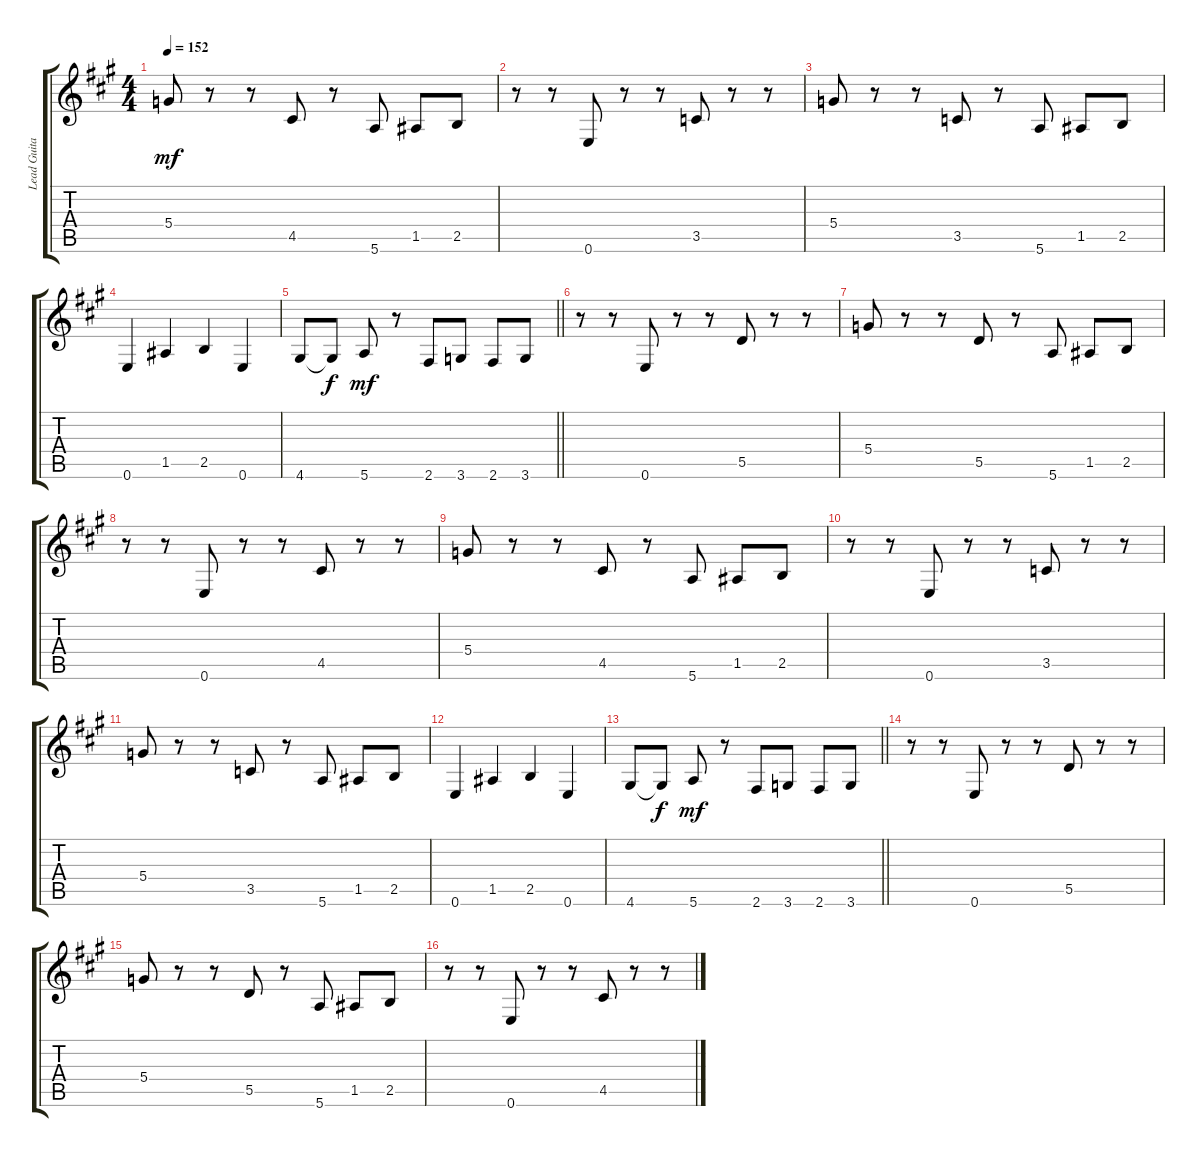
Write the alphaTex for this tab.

\track ("Lead Guitar clean" "Lead Guita") {instrument electricguitarclean}
\staff {score tabs}
\tuning (E4 B3 G3 D3 A2 E2) {hide}
\ts (4 4)
\tempo 152
\clef g2
\ks a
5.4.8{dy mf} r.8 r.8 4.5.8 r.8 5.6.8 1.5.8 2.5.8 |
r.8 r.8 0.6.8 r.8 r.8 3.5.8 r.8 r.8 |
5.4.8 r.8 r.8 3.5.8 r.8 5.6.8 1.5.8 2.5.8 |
0.6.4 1.5.4 2.5.4 0.6.4 |
\barLineRight lightlight
4.6.8 4.6{t}.8{dy f} 5.6.8{dy mf} r.8 2.6.8 3.6.8 2.6.8 3.6.8 |
r.8 r.8 0.6.8 r.8 r.8 5.5.8 r.8 r.8 |
5.4.8 r.8 r.8 5.5.8 r.8 5.6.8 1.5.8 2.5.8 |
r.8 r.8 0.6.8 r.8 r.8 4.5.8 r.8 r.8 |
5.4.8 r.8 r.8 4.5.8 r.8 5.6.8 1.5.8 2.5.8 |
r.8 r.8 0.6.8 r.8 r.8 3.5.8 r.8 r.8 |
5.4.8 r.8 r.8 3.5.8 r.8 5.6.8 1.5.8 2.5.8 |
0.6.4 1.5.4 2.5.4 0.6.4 |
\barLineRight lightlight
4.6.8 4.6{t}.8{dy f} 5.6.8{dy mf} r.8 2.6.8 3.6.8 2.6.8 3.6.8 |
r.8 r.8 0.6.8 r.8 r.8 5.5.8 r.8 r.8 |
5.4.8 r.8 r.8 5.5.8 r.8 5.6.8 1.5.8 2.5.8 |
r.8 r.8 0.6.8 r.8 r.8 4.5.8 r.8 r.8
